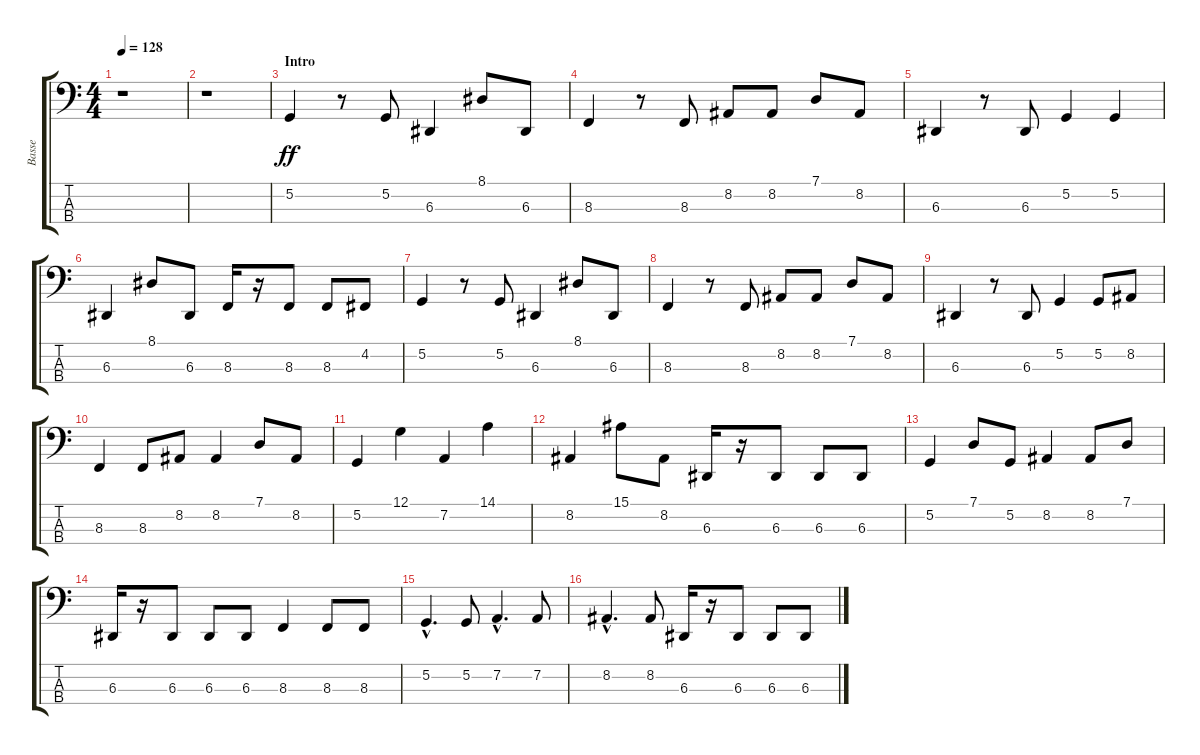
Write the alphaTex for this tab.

\track ("Basse" "Basse") {instrument electricbasspick}
\staff {score tabs}
\tuning (G1 D1 A0 E0) {hide}
\ts (4 4)
\tempo 128
\clef f4
\ks c
r.1{dy ff instrument electricbasspick} |
r.1 |
\section ("" "Intro")
5.2.4 r.8 5.2.8 6.3.4 8.1.8 6.3.8 |
8.3.4 r.8 8.3.8 8.2.8 8.2.8 7.1.8 8.2.8 |
6.3.4 r.8 6.3.8 5.2.4 5.2.4 |
6.3.4 8.1.8 6.3.8 8.3.16 r.16 8.3.8 8.3.8 4.2.8 |
5.2.4 r.8 5.2.8 6.3.4 8.1.8 6.3.8 |
8.3.4 r.8 8.3.8 8.2.8 8.2.8 7.1.8 8.2.8 |
6.3.4 r.8 6.3.8 5.2.4 5.2.8 8.2.8 |
8.3.4 8.3.8 8.2.8 8.2.4 7.1.8 8.2.8 |
5.2.4 12.1.4 7.2.4 14.1.4 |
8.2.4 15.1.8 8.2.8 6.3.16 r.16 6.3.8 6.3.8 6.3.8 |
5.2.4 7.1.8 5.2.8 8.2.4 8.2.8 7.1.8 |
6.3.16 r.16 6.3.8 6.3.8 6.3.8 8.3.4 8.3.8 8.3.8 |
5.2{hac}.4{d} 5.2.8 7.2{hac}.4{d} 7.2.8 |
8.2{hac}.4{d} 8.2.8 6.3.16 r.16 6.3.8 6.3.8 6.3.8
